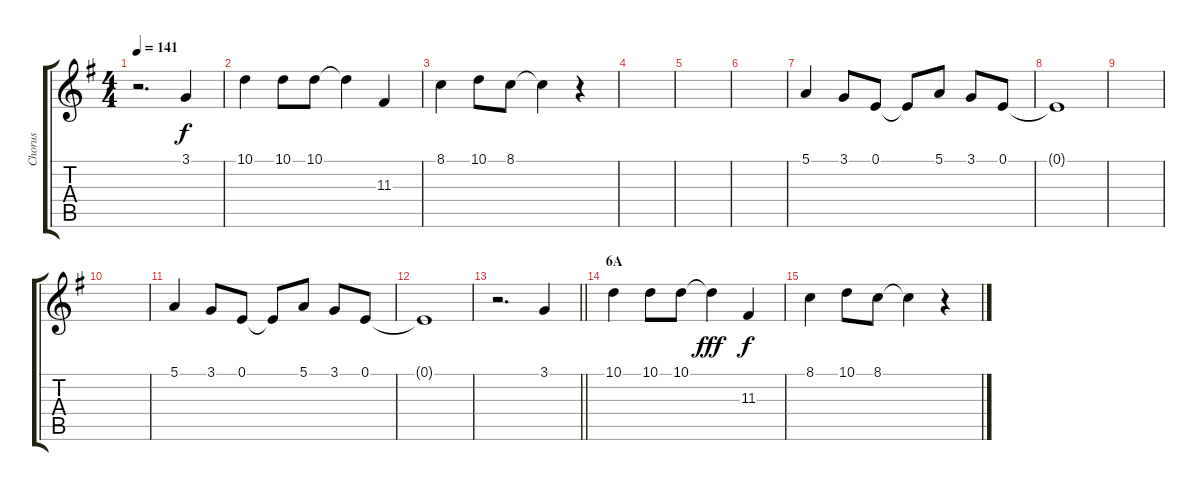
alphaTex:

\track ("Chorus" "Chorus") {instrument voiceoohs}
\staff {score tabs}
\tuning (E4 B3 G3 D3 A2 E2) {hide}
\ts (4 4)
\tempo 141
\clef g2
\ks g
r.2{d dy f} 3.1.4 |
10.1.4 10.1.8 10.1.8 10.1{t}.4 11.3.4 |
8.1.4 10.1.8 8.1.8 8.1{t}.4 r.4 |
|
|
|
5.1.4 3.1.8 0.1.8 0.1{t}.8 5.1.8 3.1.8 0.1.8 |
0.1{t}.1 |
|
|
5.1.4 3.1.8 0.1.8 0.1{t}.8 5.1.8 3.1.8 0.1.8 |
0.1{t}.1 |
\barLineRight lightlight
r.2{d} 3.1.4 |
\section ("" "6A")
10.1.4 10.1.8 10.1.8 10.1{t}.4{dy fff} 11.3.4{dy f} |
8.1.4 10.1.8 8.1.8 8.1{t}.4 r.4
